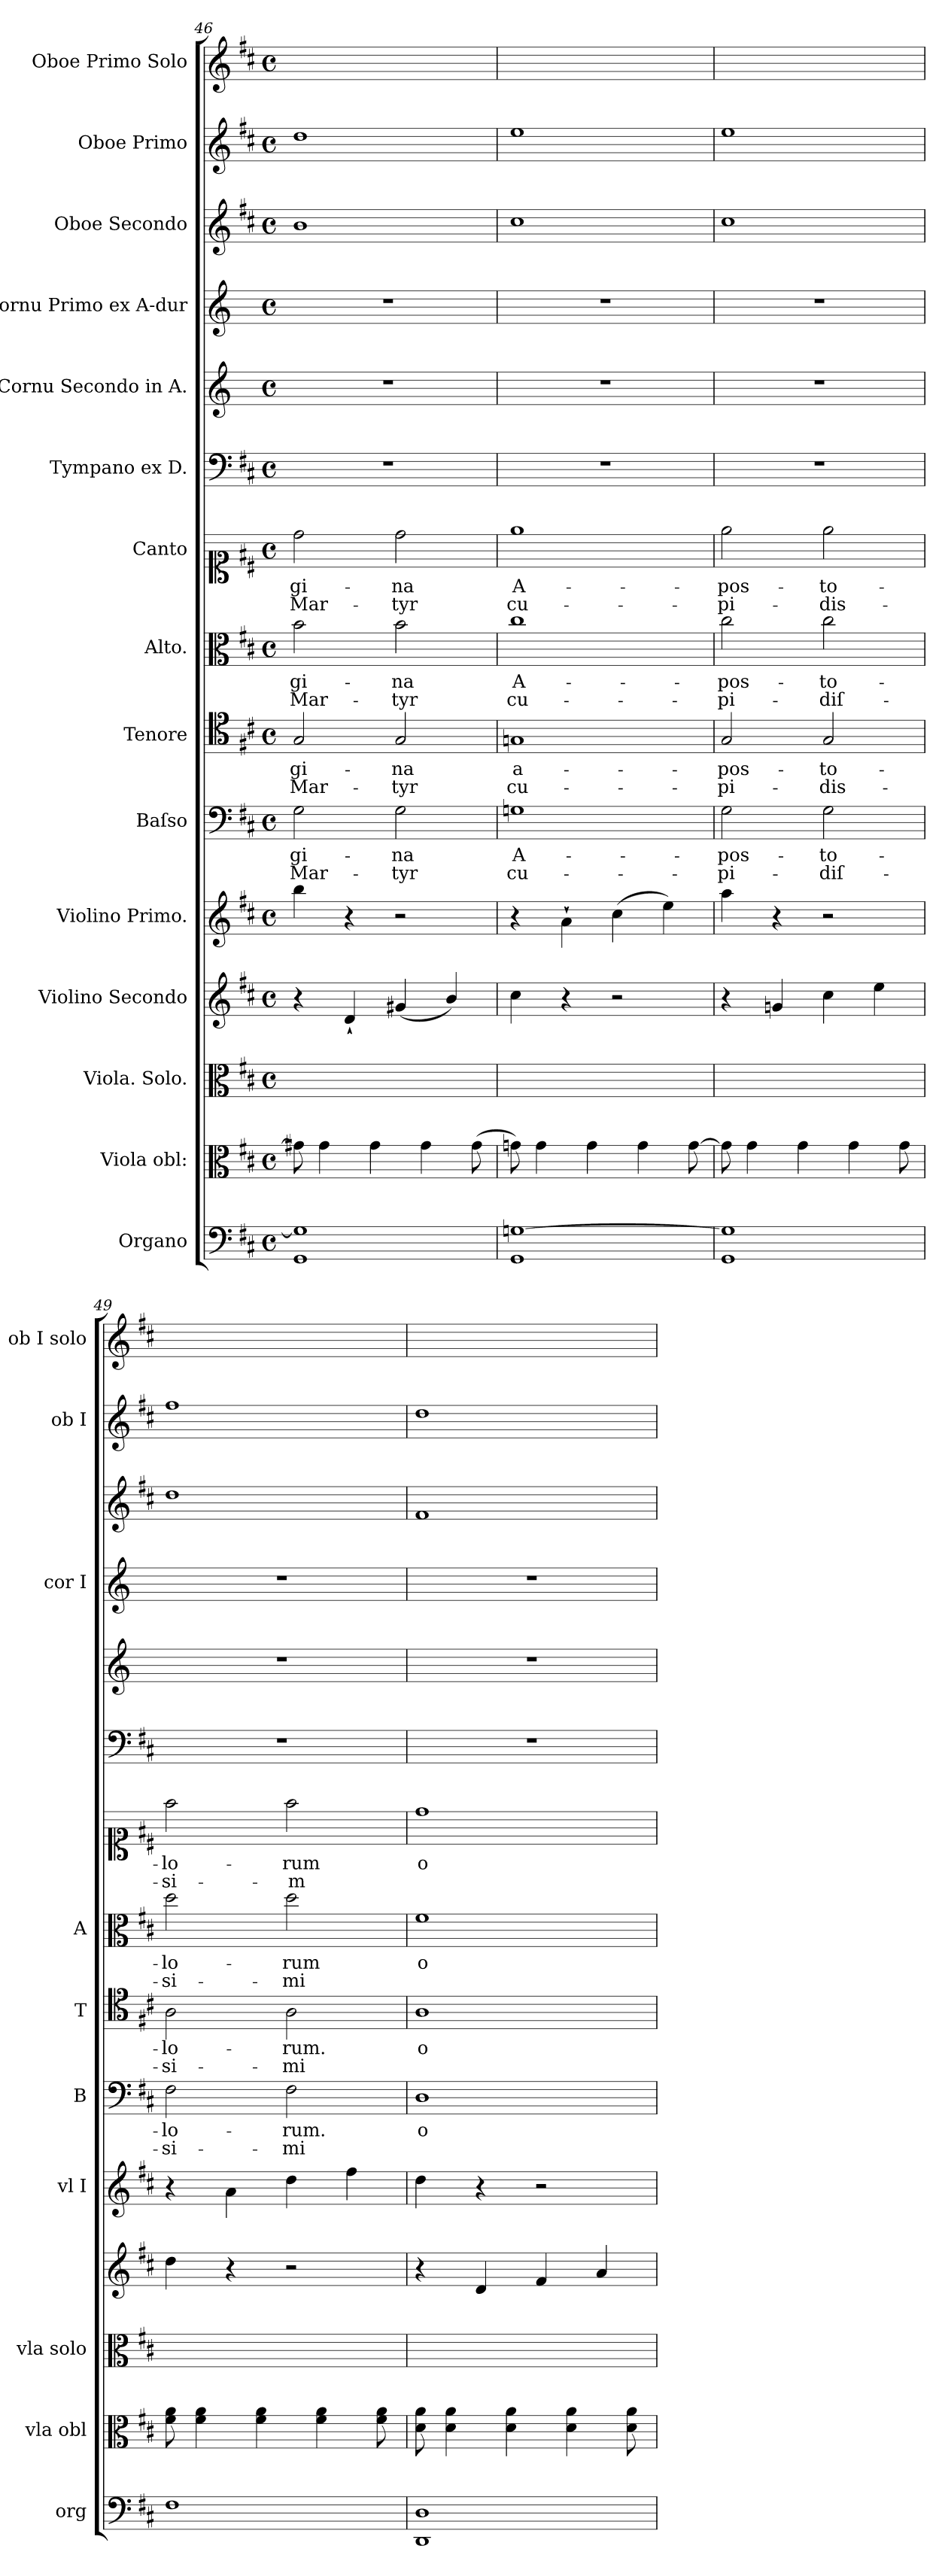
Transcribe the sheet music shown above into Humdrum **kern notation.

**kern	**kern	**kern	**kern	**kern	**kern	**text	**text	**kern	**text	**text	**kern	**text	**text	**kern	**text	**text	**kern	**kern	**kern	**kern	**kern	**kern
*part15	*part14	*part13	*part12	*part11	*part10	*part10	*part10	*part9	*part9	*part9	*part8	*part8	*part8	*part7	*part7	*part7	*part6	*part5	*part4	*part3	*part2	*part1
*staff15	*staff14	*staff13	*staff12	*staff11	*staff10	*staff10	*staff10	*staff9	*staff9	*staff9	*staff8	*staff8	*staff8	*staff7	*staff7	*staff7	*staff6	*staff5	*staff4	*staff3	*staff2	*staff1
*I"Organo	*I"Viola obl:	*I"Viola. Solo.	*I"Violino Secondo	*I"Violino Primo.	*I"Baſso	*	*	*I"Tenore	*	*	*I"Alto.	*	*	*I"Canto	*	*	*I"Tympano ex D.	*I"Cornu Secondo in A.	*I"Cornu Primo ex A-dur	*I"Oboe Secondo	*I"Oboe Primo	*I"Oboe Primo Solo
*I'org	*I'vla obl	*I'vla solo	*	*I'vl I	*I'B	*	*	*I'T	*	*	*I'A	*	*	*	*	*	*	*	*I'cor I	*	*I'ob I	*I'ob I solo
*clefF4	*clefC3	*clefC3	*clefG2	*clefG2	*clefF4	*	*	*clefC4	*	*	*clefC3	*	*	*clefC1	*	*	*clefF4	*clefG2	*clefG2	*clefG2	*clefG2	*clefG2
*	*	*	*	*	*	*	*	*	*	*	*	*	*	*	*	*	*	*ITrd-1c-2	*ITrd-1c-2	*	*	*
*k[f#c#]	*k[f#c#]	*k[f#c#]	*k[f#c#]	*k[f#c#]	*k[f#c#]	*	*	*k[f#c#]	*	*	*k[f#c#]	*	*	*k[f#c#]	*	*	*k[f#c#]	*k[f#c#]	*k[f#c#]	*k[f#c#]	*k[f#c#]	*k[f#c#]
*D:	*D:	*D:	*D:	*D:	*D:	*	*	*D:	*	*	*D:	*	*	*D:	*	*	*D:	*D:	*D:	*D:	*D:	*D:
*M4/4	*M4/4	*M4/4	*M4/4	*M4/4	*M4/4	*	*	*M4/4	*	*	*M4/4	*	*	*M4/4	*	*	*M4/4	*M4/4	*M4/4	*M4/4	*M4/4	*M4/4
*met(c)	*met(c)	*met(c)	*met(c)	*met(c)	*met(c)	*	*	*met(c)	*	*	*met(c)	*	*	*met(c)	*	*	*met(c)	*met(c)	*met(c)	*met(c)	*met(c)	*met(c)
=46	=46	=46	=46	=46	=46	=46	=46	=46	=46	=46	=46	=46	=46	=46	=46	=46	=46	=46	=46	=46	=46	=46
!	!	!	!	!	!	!LO:LY:i	!	!	!	!LO:LY:i	!	!	!	!	!	!	!	!	!	!	!	!
1GG 1G#]	8g#X\]	1ryy	4r	4bb\	2G\	-gi-	Mar-	2G/	-gi-	Mar-	2b\	-gi-	Mar-	2dd\	-gi-	Mar-	1r	1r	1r	1b	1dd	1ryy
.	4g#\	.	.	.	.	.	.	.	.	.	.	.	.	.	.	.	.	.	.	.	.	.
.	.	.	4d`/	4r	.	.	.	.	.	.	.	.	.	.	.	.	.	.	.	.	.	.
.	4g#\	.	.	.	.	.	.	.	.	.	.	.	.	.	.	.	.	.	.	.	.	.
!	!	!	!	!	!	!LO:LY:i	!	!	!	!LO:LY:i	!	!	!	!	!	!	!	!	!	!	!	!
.	.	.	(4g#X/	2r	2G\	-na	-tyr	2G/	-na	-tyr	2b\	-na	-tyr	2dd\	-na	-tyr	.	.	.	.	.	.
.	4g#\	.	.	.	.	.	.	.	.	.	.	.	.	.	.	.	.	.	.	.	.	.
.	.	.	4b/)	.	.	.	.	.	.	.	.	.	.	.	.	.	.	.	.	.	.	.
.	(8g#\	.	.	.	.	.	.	.	.	.	.	.	.	.	.	.	.	.	.	.	.	.
=47	=47	=47	=47	=47	=47	=47	=47	=47	=47	=47	=47	=47	=47	=47	=47	=47	=47	=47	=47	=47	=47	=47
!	!	!	!	!	!	!	!	!	!	!LO:LY:i	!	!	!	!	!	!	!	!	!	!	!	!
1GG [1Gn	8gn\)	1ryy	4cc#\	4r	1Gn	A-	cu-	1Gn	a-	cu-	1cc#	A-	cu-	1ee	A-	cu-	1r	1r	1r	1cc#	1ee	1ryy
.	4g\	.	.	.	.	.	.	.	.	.	.	.	.	.	.	.	.	.	.	.	.	.
.	.	.	4r	4a`\	.	.	.	.	.	.	.	.	.	.	.	.	.	.	.	.	.	.
.	4g\	.	.	.	.	.	.	.	.	.	.	.	.	.	.	.	.	.	.	.	.	.
.	.	.	2r	(4cc#\	.	.	.	.	.	.	.	.	.	.	.	.	.	.	.	.	.	.
.	4g\	.	.	.	.	.	.	.	.	.	.	.	.	.	.	.	.	.	.	.	.	.
.	.	.	.	4ee\)	.	.	.	.	.	.	.	.	.	.	.	.	.	.	.	.	.	.
.	[8g\	.	.	.	.	.	.	.	.	.	.	.	.	.	.	.	.	.	.	.	.	.
=48	=48	=48	=48	=48	=48	=48	=48	=48	=48	=48	=48	=48	=48	=48	=48	=48	=48	=48	=48	=48	=48	=48
!	!	!	!	!	!	!	!	!	!	!LO:LY:i	!	!	!	!	!	!	!	!	!	!	!	!
1GG 1G]	8g\]	1ryy	4r	4aa\	2G\	-pos-	-pi-	2G/	-pos-	-pi-	2cc#\	-pos-	-pi-	2ee\	-pos-	-pi-	1r	1r	1r	1cc#	1ee	1ryy
.	4g\	.	.	.	.	.	.	.	.	.	.	.	.	.	.	.	.	.	.	.	.	.
.	.	.	4gn/	4r	.	.	.	.	.	.	.	.	.	.	.	.	.	.	.	.	.	.
.	4g\	.	.	.	.	.	.	.	.	.	.	.	.	.	.	.	.	.	.	.	.	.
!	!	!	!	!	!	!	!	!	!	!LO:LY:i	!	!	!	!	!	!	!	!	!	!	!	!
.	.	.	4cc#\	2r	2G\	-to-	-diſ-	2G/	-to-	-dis-	2cc#\	-to-	-diſ-	2ee\	-to-	-dis-	.	.	.	.	.	.
.	4g\	.	.	.	.	.	.	.	.	.	.	.	.	.	.	.	.	.	.	.	.	.
.	.	.	4ee\	.	.	.	.	.	.	.	.	.	.	.	.	.	.	.	.	.	.	.
.	8g\	.	.	.	.	.	.	.	.	.	.	.	.	.	.	.	.	.	.	.	.	.
=49	=49	=49	=49	=49	=49	=49	=49	=49	=49	=49	=49	=49	=49	=49	=49	=49	=49	=49	=49	=49	=49	=49
!	!	!	!	!	!	!	!	!	!	!LO:LY:i	!	!	!	!	!	!	!	!	!	!	!	!
1F#	8f#\ 8a\	1ryy	4dd\	4r	2F#\	-lo-	-si-	2A\	-lo-	-si-	2dd\	-lo-	-si-	2ff#\	-lo-	-si-	1r	1r	1r	1dd	1ff#	1ryy
.	4f#\ 4a\	.	.	.	.	.	.	.	.	.	.	.	.	.	.	.	.	.	.	.	.	.
.	.	.	4r	4a\	.	.	.	.	.	.	.	.	.	.	.	.	.	.	.	.	.	.
.	4f#\ 4a\	.	.	.	.	.	.	.	.	.	.	.	.	.	.	.	.	.	.	.	.	.
!	!	!	!	!	!	!	!	!	!	!LO:LY:i	!	!	!	!	!	!	!	!	!	!	!	!
.	.	.	2r	4dd\	2F#\	-rum.	-mi	2A\	-rum.	-mi	2dd\	-rum	-mi	2ff#\	-rum	-m	.	.	.	.	.	.
.	4f#\ 4a\	.	.	.	.	.	.	.	.	.	.	.	.	.	.	.	.	.	.	.	.	.
.	.	.	.	4ff#\	.	.	.	.	.	.	.	.	.	.	.	.	.	.	.	.	.	.
.	8f#\ 8a\	.	.	.	.	.	.	.	.	.	.	.	.	.	.	.	.	.	.	.	.	.
=50	=50	=50	=50	=50	=50	=50	=50	=50	=50	=50	=50	=50	=50	=50	=50	=50	=50	=50	=50	=50	=50	=50
1DD 1D	8d\ 8a\	1ryy	4r	4dd\	1D	o-	.	1A	o-	.	1f#	o-	.	1dd	o-	.	1r	1r	1r	1f#	1dd	1ryy
.	4d\ 4a\	.	.	.	.	.	.	.	.	.	.	.	.	.	.	.	.	.	.	.	.	.
.	.	.	4d/	4r	.	.	.	.	.	.	.	.	.	.	.	.	.	.	.	.	.	.
.	4d\ 4a\	.	.	.	.	.	.	.	.	.	.	.	.	.	.	.	.	.	.	.	.	.
.	.	.	4f#/	2r	.	.	.	.	.	.	.	.	.	.	.	.	.	.	.	.	.	.
.	4d\ 4a\	.	.	.	.	.	.	.	.	.	.	.	.	.	.	.	.	.	.	.	.	.
.	.	.	4a/	.	.	.	.	.	.	.	.	.	.	.	.	.	.	.	.	.	.	.
.	8d\ 8a\	.	.	.	.	.	.	.	.	.	.	.	.	.	.	.	.	.	.	.	.	.
=	=	=	=	=	=	=	=	=	=	=	=	=	=	=	=	=	=	=	=	=	=	=
*-	*-	*-	*-	*-	*-	*-	*-	*-	*-	*-	*-	*-	*-	*-	*-	*-	*-	*-	*-	*-	*-	*-
